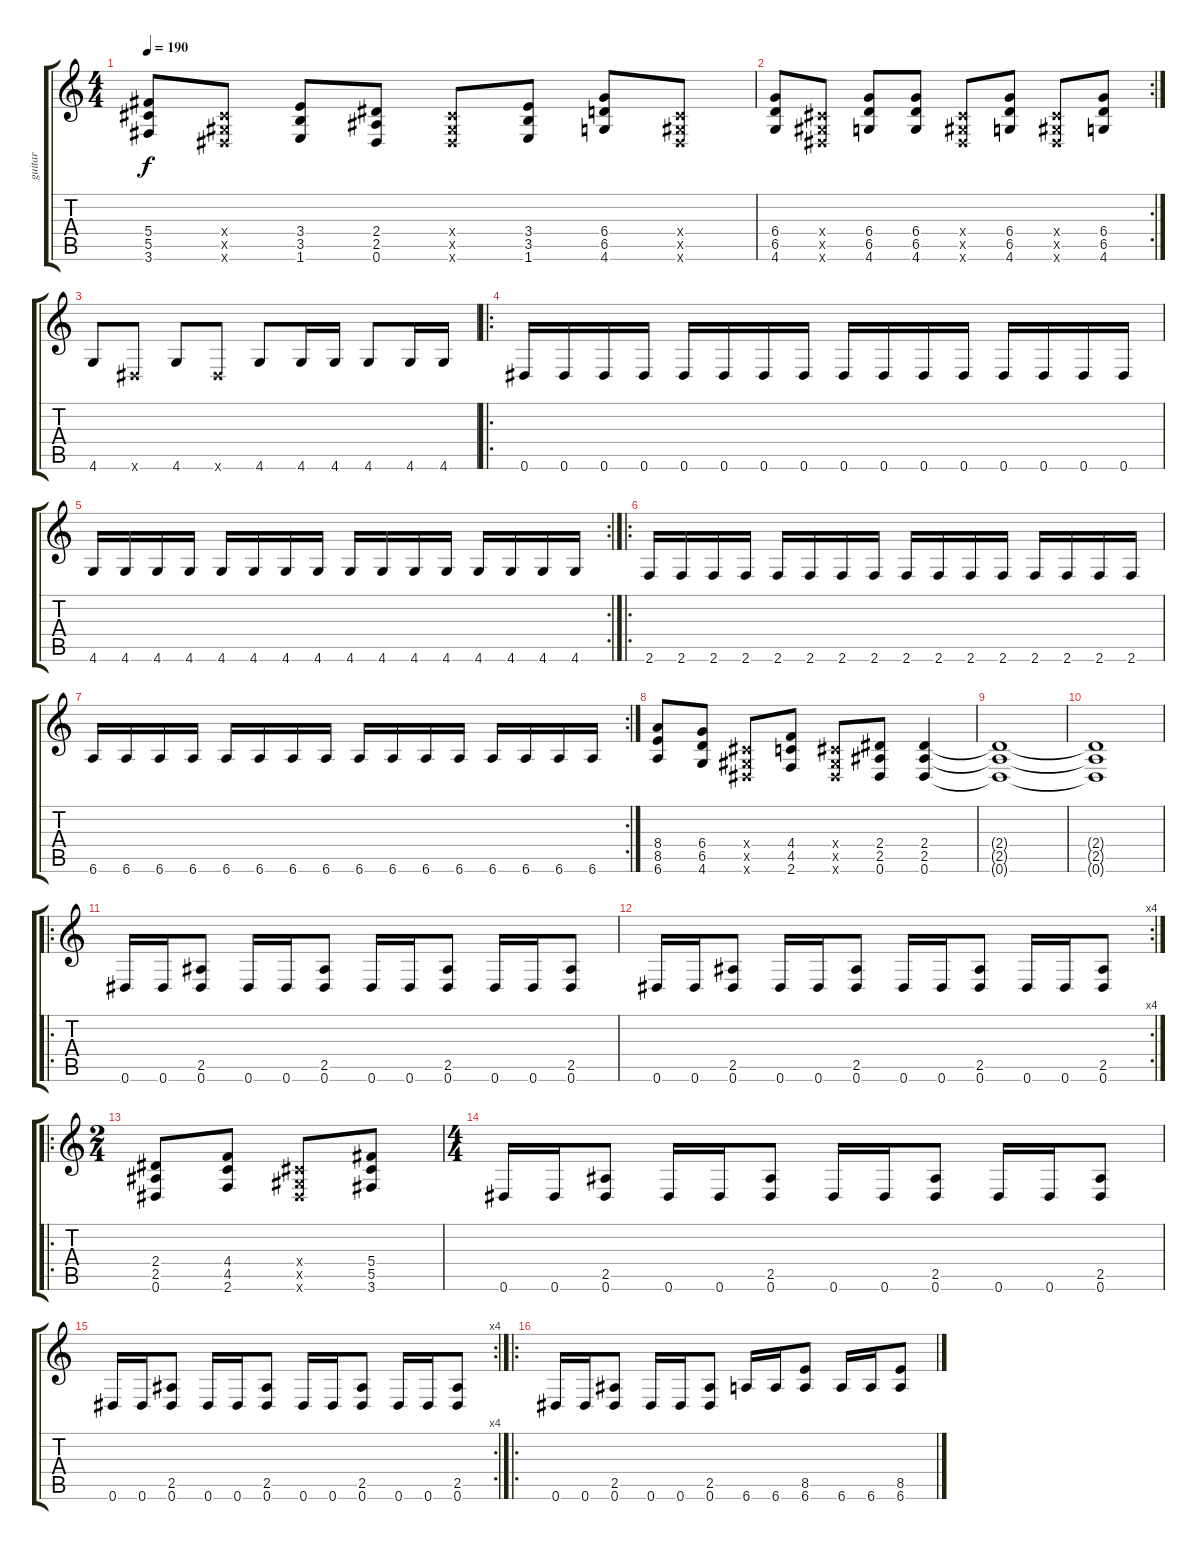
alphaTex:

\track ("guitar " "guitar ") {instrument overdrivenguitar}
\staff {score tabs}
\tuning (Eb4 Bb3 Gb3 Db3 Ab2 Eb2) {hide}
\ts (4 4)
\tempo 190
\clef g2
\ks c
(5.4 5.5 3.6).8{dy f} (0.4{x} 0.5{x} 0.6{x}).8 (3.4 3.5 1.6).8 (2.4 2.5 0.6).8 (0.4{x} 0.5{x} 0.6{x}).8 (3.4 3.5 1.6).8 (6.4 6.5 4.6).8 (0.4{x} 0.5{x} 0.6{x}).8 |
\rc 2
(6.4 6.5 4.6).8 (0.4{x} 0.5{x} 0.6{x}).8 (6.4 6.5 4.6).8 (6.4 6.5 4.6).8 (0.4{x} 0.5{x} 0.6{x}).8 (6.4 6.5 4.6).8 (0.4{x} 0.5{x} 0.6{x}).8 (6.4 6.5 4.6).8 |
4.6.8 0.6{x}.8 4.6.8 0.6{x}.8 4.6.8 4.6.16 4.6.16 4.6.8 4.6.16 4.6.16 |
\ro
0.6.16 0.6.16 0.6.16 0.6.16 0.6.16 0.6.16 0.6.16 0.6.16 0.6.16 0.6.16 0.6.16 0.6.16 0.6.16 0.6.16 0.6.16 0.6.16 |
\rc 2
4.6.16 4.6.16 4.6.16 4.6.16 4.6.16 4.6.16 4.6.16 4.6.16 4.6.16 4.6.16 4.6.16 4.6.16 4.6.16 4.6.16 4.6.16 4.6.16 |
\ro
2.6.16 2.6.16 2.6.16 2.6.16 2.6.16 2.6.16 2.6.16 2.6.16 2.6.16 2.6.16 2.6.16 2.6.16 2.6.16 2.6.16 2.6.16 2.6.16 |
\rc 2
6.6.16 6.6.16 6.6.16 6.6.16 6.6.16 6.6.16 6.6.16 6.6.16 6.6.16 6.6.16 6.6.16 6.6.16 6.6.16 6.6.16 6.6.16 6.6.16 |
(8.4 8.5 6.6).8 (6.4 6.5 4.6).8 (0.4{x} 0.5{x} 0.6{x}).8 (4.4 4.5 2.6).8 (0.4{x} 0.5{x} 0.6{x}).8 (2.4 2.5 0.6).8 (2.4 2.5 0.6).4 |
(2.4{t} 2.5{t} 0.6{t}).1 |
(2.4{t} 2.5{t} 0.6{t}).1 |
\ro
0.6.16 0.6.16 (2.5 0.6).8 0.6.16 0.6.16 (2.5 0.6).8 0.6.16 0.6.16 (2.5 0.6).8 0.6.16 0.6.16 (2.5 0.6).8 |
\rc 4
0.6.16 0.6.16 (2.5 0.6).8 0.6.16 0.6.16 (2.5 0.6).8 0.6.16 0.6.16 (2.5 0.6).8 0.6.16 0.6.16 (2.5 0.6).8 |
\ro
\ts (2 4)
(2.4 2.5 0.6).8 (4.4 4.5 2.6).8 (0.4{x} 0.5{x} 0.6{x}).8 (5.4 5.5 3.6).8 |
\ts (4 4)
0.6.16 0.6.16 (2.5 0.6).8 0.6.16 0.6.16 (2.5 0.6).8 0.6.16 0.6.16 (2.5 0.6).8 0.6.16 0.6.16 (2.5 0.6).8 |
\rc 4
0.6.16 0.6.16 (2.5 0.6).8 0.6.16 0.6.16 (2.5 0.6).8 0.6.16 0.6.16 (2.5 0.6).8 0.6.16 0.6.16 (2.5 0.6).8 |
\ro
0.6.16 0.6.16 (2.5 0.6).8 0.6.16 0.6.16 (2.5 0.6).8 6.6.16 6.6.16 (8.5 6.6).8 6.6.16 6.6.16 (8.5 6.6).8
